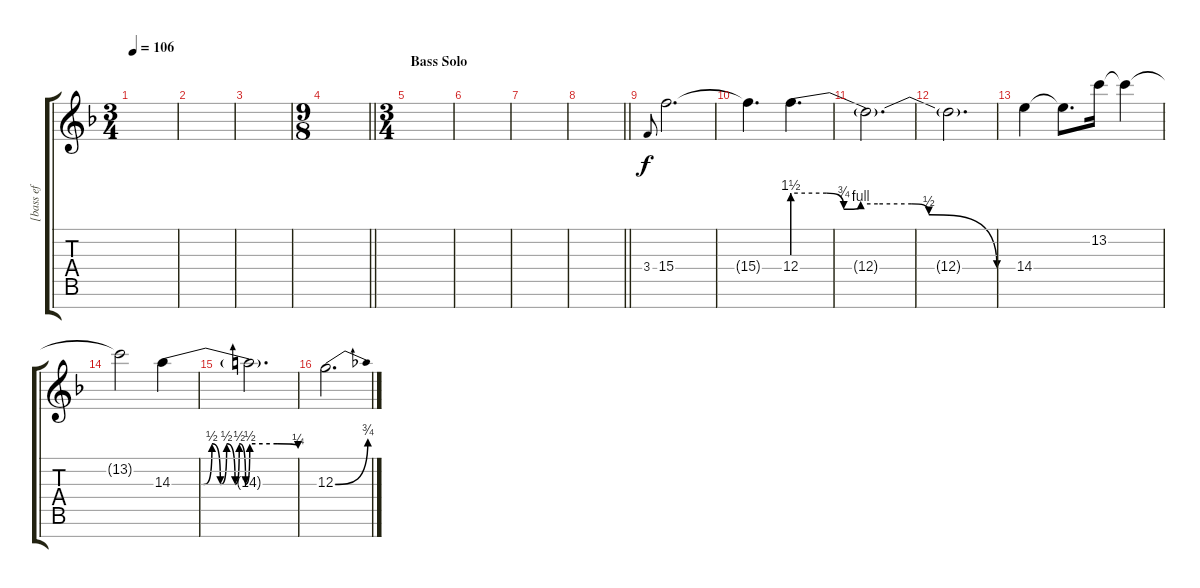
\track ("  [bass effects]" "  [bass ef") {instrument electricbasspick}
\staff {score tabs}
\tuning (E4 B3 G3 D3 A2 E2 B1) {hide}
\ts (3 4)
\tempo 106
\clef g2
\ks dminor
|
|
|
\ts (9 8)
\barLineRight lightlight
|
\ts (3 4)
\section ("" "Bass Solo")
|
|
|
\barLineRight lightlight
|
3.4.8{gr onbeat} 15.4.2{d instrument lead1square} |
15.4{t}.4{d} 12.4{be (custom 0 6 10 6 15 3 20 4 25 4 35 4 40 2 60 0)}.4{d} |
12.4{t}.2{d} |
12.4{t}.2{d} |
14.4.4 14.4{t}.8{d} 13.2.16 13.2{t}.4 |
13.2{t}.2 14.3{be (custom 0 0 15 0 19 2 23 0 26 2 30 0 32 2 35 0 37 2 50 2 60 1)}.4 |
14.3{t}.2{d} |
12.3{be (bend 0 0 60 3)}.2{d}
